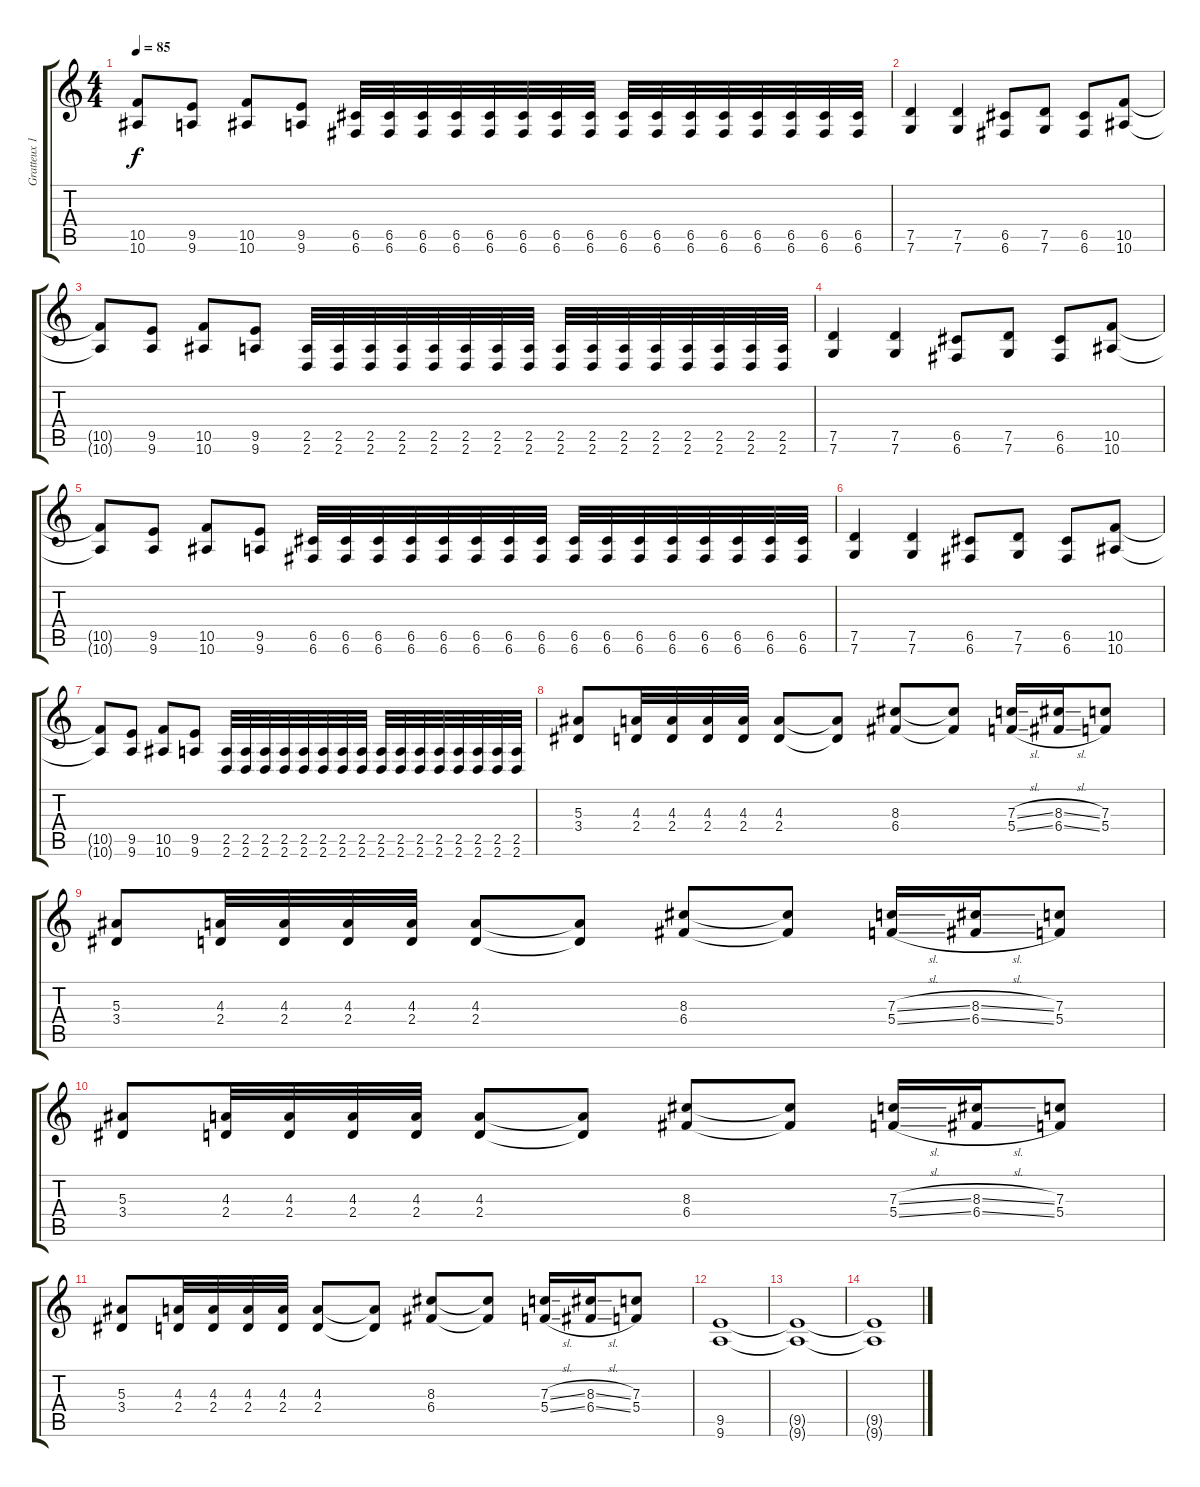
\track ("Gratteux 1" "Gratteux 1") {instrument distortionguitar}
\staff {score tabs}
\tuning (D4 A3 F3 C3 G2 C2) {hide}
\ts (4 4)
\tempo 85
\clef g2
\ks c
(10.5{t} 10.6{t}).8{dy f} (9.5 9.6).8 (10.5 10.6).8 (9.5 9.6).8 (6.5 6.6).32 (6.5 6.6).32 (6.5 6.6).32 (6.5 6.6).32 (6.5 6.6).32 (6.5 6.6).32 (6.5 6.6).32 (6.5 6.6).32 (6.5 6.6).32 (6.5 6.6).32 (6.5 6.6).32 (6.5 6.6).32 (6.5 6.6).32 (6.5 6.6).32 (6.5 6.6).32 (6.5 6.6).32 |
(7.5 7.6).4 (7.5 7.6).4 (6.5 6.6).8 (7.5 7.6).8 (6.5 6.6).8 (10.5 10.6).8 |
(10.5{t} 10.6{t}).8 (9.5 9.6).8 (10.5 10.6).8 (9.5 9.6).8 (2.5 2.6).32 (2.5 2.6).32 (2.5 2.6).32 (2.5 2.6).32 (2.5 2.6).32 (2.5 2.6).32 (2.5 2.6).32 (2.5 2.6).32 (2.5 2.6).32 (2.5 2.6).32 (2.5 2.6).32 (2.5 2.6).32 (2.5 2.6).32 (2.5 2.6).32 (2.5 2.6).32 (2.5 2.6).32 |
(7.5 7.6).4 (7.5 7.6).4 (6.5 6.6).8 (7.5 7.6).8 (6.5 6.6).8 (10.5 10.6).8 |
(10.5{t} 10.6{t}).8 (9.5 9.6).8 (10.5 10.6).8 (9.5 9.6).8 (6.5 6.6).32 (6.5 6.6).32 (6.5 6.6).32 (6.5 6.6).32 (6.5 6.6).32 (6.5 6.6).32 (6.5 6.6).32 (6.5 6.6).32 (6.5 6.6).32 (6.5 6.6).32 (6.5 6.6).32 (6.5 6.6).32 (6.5 6.6).32 (6.5 6.6).32 (6.5 6.6).32 (6.5 6.6).32 |
(7.5 7.6).4 (7.5 7.6).4 (6.5 6.6).8 (7.5 7.6).8 (6.5 6.6).8 (10.5 10.6).8 |
(10.5{t} 10.6{t}).8 (9.5 9.6).8 (10.5 10.6).8 (9.5 9.6).8 (2.5 2.6).32 (2.5 2.6).32 (2.5 2.6).32 (2.5 2.6).32 (2.5 2.6).32 (2.5 2.6).32 (2.5 2.6).32 (2.5 2.6).32 (2.5 2.6).32 (2.5 2.6).32 (2.5 2.6).32 (2.5 2.6).32 (2.5 2.6).32 (2.5 2.6).32 (2.5 2.6).32 (2.5 2.6).32 |
(5.3 3.4).8 (4.3 2.4).32 (4.3 2.4).32 (4.3 2.4).32 (4.3 2.4).32 (4.3 2.4).8 (4.3{t} 2.4{t}).8 (8.3 6.4).8 (8.3{t} 6.4{t}).8 (7.3{sl} 5.4{sl}).16 (8.3{sl} 6.4{sl}).16 (7.3 5.4).8 |
(5.3 3.4).8 (4.3 2.4).32 (4.3 2.4).32 (4.3 2.4).32 (4.3 2.4).32 (4.3 2.4).8 (4.3{t} 2.4{t}).8 (8.3 6.4).8 (8.3{t} 6.4{t}).8 (7.3{sl} 5.4{sl}).16 (8.3{sl} 6.4{sl}).16 (7.3 5.4).8 |
(5.3 3.4).8 (4.3 2.4).32 (4.3 2.4).32 (4.3 2.4).32 (4.3 2.4).32 (4.3 2.4).8 (4.3{t} 2.4{t}).8 (8.3 6.4).8 (8.3{t} 6.4{t}).8 (7.3{sl} 5.4{sl}).16 (8.3{sl} 6.4{sl}).16 (7.3 5.4).8 |
(5.3 3.4).8 (4.3 2.4).32 (4.3 2.4).32 (4.3 2.4).32 (4.3 2.4).32 (4.3 2.4).8 (4.3{t} 2.4{t}).8 (8.3 6.4).8 (8.3{t} 6.4{t}).8 (7.3{sl} 5.4{sl}).16 (8.3{sl} 6.4{sl}).16 (7.3 5.4).8 |
(9.5 9.6).1 |
(9.5{t} 9.6{t}).1 |
(9.5{t} 9.6{t}).1
